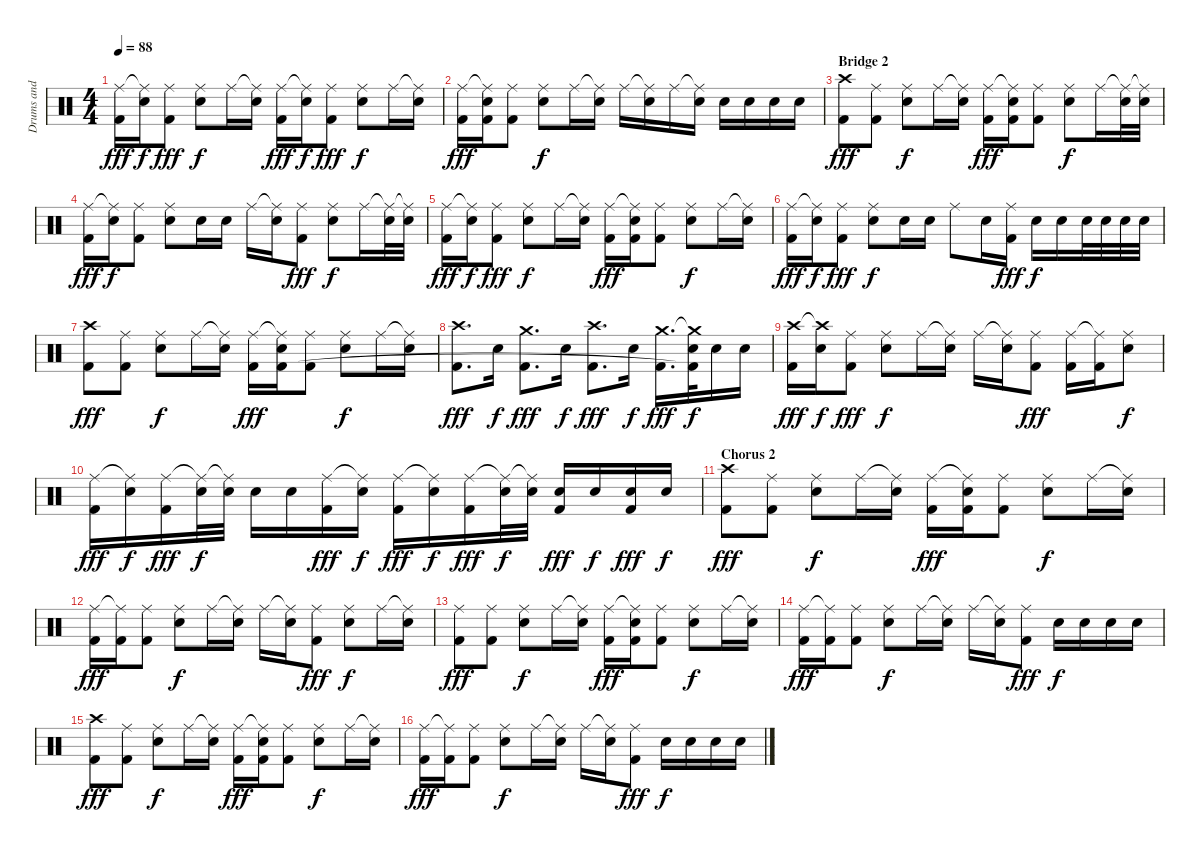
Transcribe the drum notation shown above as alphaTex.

\track ("Drums and Percussion" "Drums and ") {instrument percussion}
\staff {score}
\articulation defaults
\ts (4 4)
\tempo 88
\clef neutral
\ks c
("Ride (middle)" "Kick (hit) 2").16{dy fff} ("Ride (middle)"{t} "Snare (hit) 2").16{dy f} ("Ride (middle)" "Kick (hit) 2").8{dy fff} ("Ride (middle)" "Snare (hit) 2").8{dy f} "Ride (middle)".16 ("Ride (middle)"{t} "Snare (hit) 2").16 ("Ride (middle)" "Kick (hit) 2").16{dy fff} ("Ride (middle)"{t} "Snare (hit) 2").16{dy f} ("Ride (middle)" "Kick (hit) 2").8{dy fff} ("Ride (middle)" "Snare (hit) 2").8{dy f} "Ride (middle)".16 ("Ride (middle)"{t} "Snare (hit) 2").16 |
("Ride (middle)" "Kick (hit) 2").16{dy fff} ("Ride (middle)"{t} "Snare (hit) 2" "Kick (hit) 2").16 ("Ride (middle)" "Kick (hit) 2").8 ("Ride (middle)" "Snare (hit) 2").8{dy f} "Ride (middle)".16 ("Ride (middle)"{t} "Snare (hit) 2").16 "Ride (middle)".16 ("Ride (middle)"{t} "Snare (hit) 2").16 "Ride (middle)".16 ("Ride (middle)"{t} "Snare (hit) 2").16 "Snare (hit) 2".16 "Snare (hit) 2".16 "Snare (hit) 2".16 "Snare (hit) 2".16 |
\section ("" "Bridge 2")
("Crash high (hit)" "Kick (hit) 2").8{dy fff} ("Ride (middle)" "Kick (hit) 2").8 ("Ride (middle)" "Snare (hit) 2").8{dy f} "Ride (middle)".16 ("Ride (middle)"{t} "Snare (hit) 2").16 ("Ride (middle)" "Kick (hit) 2").16{dy fff} ("Ride (middle)"{t} "Snare (hit) 2" "Kick (hit) 2").16 ("Ride (middle)" "Kick (hit) 2").8 ("Ride (middle)" "Snare (hit) 2").8{dy f} "Ride (middle)".16 ("Ride (middle)"{t} "Snare (hit) 2").32 ("Ride (middle)"{t} "Snare (hit) 2").32 |
("Ride (middle)" "Kick (hit) 2").16{dy fff} ("Ride (middle)"{t} "Snare (hit) 2").16{dy f} ("Ride (middle)" "Kick (hit) 2").8 ("Ride (middle)" "Snare (hit) 2").8 "Snare (hit) 2".16 "Snare (hit) 2".16 "Ride (middle)".16 ("Ride (middle)"{t} "Snare (hit) 2").16 ("Ride (middle)" "Kick (hit) 2").8{dy fff} ("Ride (middle)" "Snare (hit) 2").8{dy f} "Ride (middle)".16 ("Ride (middle)"{t} "Snare (hit) 2").32 ("Ride (middle)"{t} "Snare (hit) 2").32 |
("Ride (middle)" "Kick (hit) 2").16{dy fff} ("Ride (middle)"{t} "Snare (hit) 2").16{dy f} ("Ride (middle)" "Kick (hit) 2").8{dy fff} ("Ride (middle)" "Snare (hit) 2").8{dy f} "Ride (middle)".16 ("Ride (middle)"{t} "Snare (hit) 2").16 ("Ride (middle)" "Kick (hit) 2").16{dy fff} ("Ride (middle)"{t} "Snare (hit) 2" "Kick (hit) 2").16 ("Ride (middle)" "Kick (hit) 2").8 ("Ride (middle)" "Snare (hit) 2").8{dy f} "Ride (middle)".16 ("Ride (middle)"{t} "Snare (hit) 2").16 |
("Ride (middle)" "Kick (hit) 2").16{dy fff} ("Ride (middle)"{t} "Snare (hit) 2").16{dy f} ("Ride (middle)" "Kick (hit) 2").8{dy fff} ("Ride (middle)" "Snare (hit) 2").8{dy f} "Snare (hit) 2".16 "Snare (hit) 2".16 "Ride (middle)".8 "Snare (hit) 2".16 ("Ride (middle)" "Kick (hit) 2").16{dy fff} "Snare (hit) 2".16{dy f} "Snare (hit) 2".16 "Snare (hit) 2".32 "Snare (hit) 2".32 "Snare (hit) 2".32 "Snare (hit) 2".32 |
("Crash high (hit)" "Kick (hit) 2").8{dy fff} ("Ride (middle)" "Kick (hit) 2").8 ("Ride (middle)" "Snare (hit) 2").8{dy f} "Ride (middle)".16 ("Ride (middle)"{t} "Snare (hit) 2").16 ("Ride (middle)" "Kick (hit) 2").16{dy fff} ("Ride (middle)"{t} "Snare (hit) 2" "Kick (hit) 2").16 ("Ride (middle)" "Kick (hit) 2").8 ("Ride (middle)" "Snare (hit) 2").8{dy f} "Ride (middle)".16 ("Ride (middle)"{t} "Snare (hit) 2").16 |
("Crash high (hit)" "Kick (hit) 2").8{d dy fff} "Snare (hit) 2".16{dy f} ("Crash medium (hit)" "Kick (hit) 2").8{d dy fff} "Snare (hit) 2".16{dy f} ("Crash high (hit)" "Kick (hit) 2").8{d dy fff} "Snare (hit) 2".16{dy f} ("Crash medium (hit)" "Kick (hit) 2").16{d dy fff} ("Crash medium (hit)"{t} "Snare (hit) 2" "Kick (hit) 2"{t}).32{dy f} "Snare (hit) 2".16 "Snare (hit) 2".16 |
("Crash high (hit)" "Kick (hit) 2").16{dy fff} ("Crash high (hit)"{t} "Snare (hit) 2").16{dy f} ("Ride (middle)" "Kick (hit) 2").8{dy fff} ("Ride (middle)" "Snare (hit) 2").8{dy f} "Ride (middle)".16 ("Ride (middle)"{t} "Snare (hit) 2").16 "Ride (middle)".16 ("Ride (middle)"{t} "Snare (hit) 2").16 ("Ride (middle)" "Kick (hit) 2").8{dy fff} ("Ride (middle)" "Kick (hit) 2").16 ("Ride (middle)"{t} "Kick (hit) 2").16 ("Ride (middle)" "Snare (hit) 2").8{dy f} |
("Ride (middle)" "Kick (hit) 2").16{dy fff} ("Ride (middle)"{t} "Snare (hit) 2").16{dy f} ("Ride (middle)" "Kick (hit) 2").16{dy fff} ("Ride (middle)"{t} "Snare (hit) 2").32{dy f} ("Ride (middle)"{t} "Snare (hit) 2").32 "Snare (hit) 2".16 "Snare (hit) 2".16 ("Ride (middle)" "Kick (hit) 2").16{dy fff} ("Ride (middle)"{t} "Snare (hit) 2").16{dy f} ("Ride (middle)" "Kick (hit) 2").16{dy fff} ("Ride (middle)"{t} "Snare (hit) 2").16{dy f} ("Ride (middle)" "Kick (hit) 2").16{dy fff} ("Ride (middle)"{t} "Snare (hit) 2").32{dy f} ("Ride (middle)"{t} "Snare (hit) 2").32 ("Snare (hit) 2" "Kick (hit) 2").16{dy fff} "Snare (hit) 2".16{dy f} ("Snare (hit) 2" "Kick (hit) 2").16{dy fff} "Snare (hit) 2".16{dy f} |
\section ("" "Chorus 2")
("Crash high (hit)" "Kick (hit) 2").8{dy fff} ("Ride (middle)" "Kick (hit) 2").8 ("Ride (middle)" "Snare (hit) 2").8{dy f} "Ride (middle)".16 ("Ride (middle)"{t} "Snare (hit) 2").16 ("Ride (middle)" "Kick (hit) 2").16{dy fff} ("Ride (middle)"{t} "Snare (hit) 2" "Kick (hit) 2").16 ("Ride (middle)" "Kick (hit) 2").8 ("Ride (middle)" "Snare (hit) 2").8{dy f} "Ride (middle)".16 ("Ride (middle)"{t} "Snare (hit) 2").16 |
("Ride (middle)" "Kick (hit) 2").16{dy fff} ("Ride (middle)"{t} "Kick (hit) 2").16 ("Ride (middle)" "Kick (hit) 2").8 ("Ride (middle)" "Snare (hit) 2").8{dy f} "Ride (middle)".16 ("Ride (middle)"{t} "Snare (hit) 2").16 "Ride (middle)".16 ("Ride (middle)"{t} "Snare (hit) 2").16 ("Ride (middle)" "Kick (hit) 2").8{dy fff} ("Ride (middle)" "Snare (hit) 2").8{dy f} "Ride (middle)".16 ("Ride (middle)"{t} "Snare (hit) 2").16 |
("Ride (middle)" "Kick (hit) 2").8{dy fff} ("Ride (middle)" "Kick (hit) 2").8 ("Ride (middle)" "Snare (hit) 2").8{dy f} "Ride (middle)".16 ("Ride (middle)"{t} "Snare (hit) 2").16 ("Ride (middle)" "Kick (hit) 2").16{dy fff} ("Ride (middle)"{t} "Snare (hit) 2" "Kick (hit) 2").16 ("Ride (middle)" "Kick (hit) 2").8 ("Ride (middle)" "Snare (hit) 2").8{dy f} "Ride (middle)".16 ("Ride (middle)"{t} "Snare (hit) 2").16 |
("Ride (middle)" "Kick (hit) 2").16{dy fff} ("Ride (middle)"{t} "Kick (hit) 2").16 ("Ride (middle)" "Kick (hit) 2").8 ("Ride (middle)" "Snare (hit) 2").8{dy f} "Ride (middle)".16 ("Ride (middle)"{t} "Snare (hit) 2").16 "Ride (middle)".16 ("Ride (middle)"{t} "Snare (hit) 2").16 ("Ride (middle)" "Kick (hit) 2").8{dy fff} "Snare (hit) 2".16{dy f} "Snare (hit) 2".16 "Snare (hit) 2".16 "Snare (hit) 2".16 |
("Crash high (hit)" "Kick (hit) 2").8{dy fff} ("Ride (middle)" "Kick (hit) 2").8 ("Ride (middle)" "Snare (hit) 2").8{dy f} "Ride (middle)".16 ("Ride (middle)"{t} "Snare (hit) 2").16 ("Ride (middle)" "Kick (hit) 2").16{dy fff} ("Ride (middle)"{t} "Snare (hit) 2" "Kick (hit) 2").16 ("Ride (middle)" "Kick (hit) 2").8 ("Ride (middle)" "Snare (hit) 2").8{dy f} "Ride (middle)".16 ("Ride (middle)"{t} "Snare (hit) 2").16 |
("Ride (middle)" "Kick (hit) 2").16{dy fff} ("Ride (middle)"{t} "Kick (hit) 2").16 ("Ride (middle)" "Kick (hit) 2").8 ("Ride (middle)" "Snare (hit) 2").8{dy f} "Ride (middle)".16 ("Ride (middle)"{t} "Snare (hit) 2").16 "Ride (middle)".16 ("Ride (middle)"{t} "Snare (hit) 2").16 ("Ride (middle)" "Kick (hit) 2").8{dy fff} "Snare (hit) 2".16{dy f} "Snare (hit) 2".16 "Snare (hit) 2".16 "Snare (hit) 2".16
